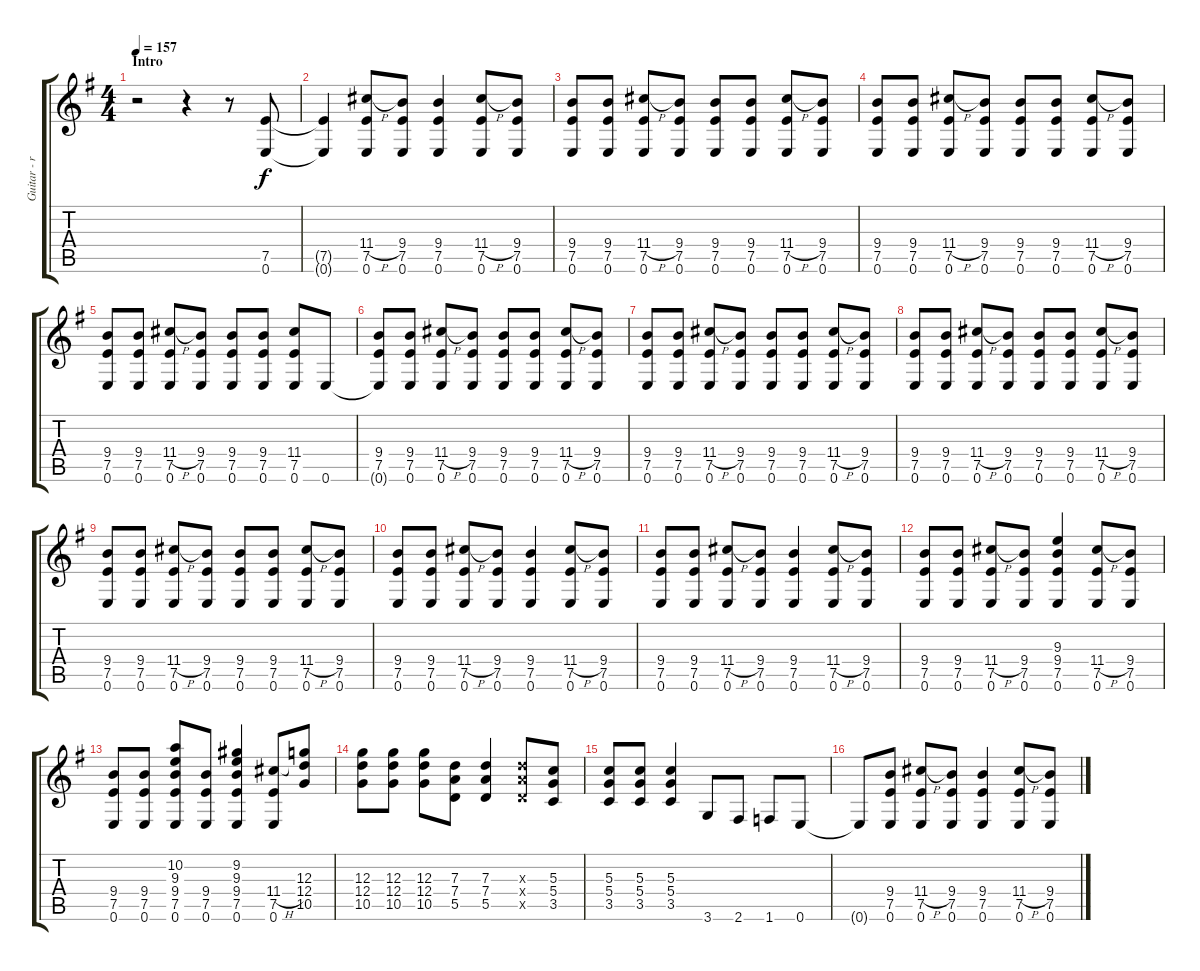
\track ("Guitar - right" "Guitar - r") {instrument overdrivenguitar}
\staff {score tabs}
\tuning (E4 B3 G3 D3 A2 E2) {hide}
\ts (4 4)
\section ("" "Intro")
\tempo 157
\clef g2
\ks g
r.2{dy f instrument overdrivenguitar} r.4 r.8 (7.5 0.6).8 |
(7.5{t} 0.6{t}).4 (11.4{h} 7.5 0.6).8 (9.4 7.5 0.6).8 (9.4 7.5 0.6).4 (11.4{h} 7.5 0.6).8 (9.4 7.5 0.6).8 |
(9.4 7.5 0.6).8 (9.4 7.5 0.6).8 (11.4{h} 7.5 0.6).8 (9.4 7.5 0.6).8 (9.4 7.5 0.6).8 (9.4 7.5 0.6).8 (11.4{h} 7.5 0.6).8 (9.4 7.5 0.6).8 |
(9.4 7.5 0.6).8 (9.4 7.5 0.6).8 (11.4{h} 7.5 0.6).8 (9.4 7.5 0.6).8 (9.4 7.5 0.6).8 (9.4 7.5 0.6).8 (11.4{h} 7.5 0.6).8 (9.4 7.5 0.6).8 |
(9.4 7.5 0.6).8 (9.4 7.5 0.6).8 (11.4{h} 7.5 0.6).8 (9.4 7.5 0.6).8 (9.4 7.5 0.6).8 (9.4 7.5 0.6).8 (11.4 7.5 0.6).8 0.6.8 |
(9.4 7.5 0.6{t}).8 (9.4 7.5 0.6).8 (11.4{h} 7.5 0.6).8 (9.4 7.5 0.6).8 (9.4 7.5 0.6).8 (9.4 7.5 0.6).8 (11.4{h} 7.5 0.6).8 (9.4 7.5 0.6).8 |
(9.4 7.5 0.6).8 (9.4 7.5 0.6).8 (11.4{h} 7.5 0.6).8 (9.4 7.5 0.6).8 (9.4 7.5 0.6).8 (9.4 7.5 0.6).8 (11.4{h} 7.5 0.6).8 (9.4 7.5 0.6).8 |
(9.4 7.5 0.6).8 (9.4 7.5 0.6).8 (11.4{h} 7.5 0.6).8 (9.4 7.5 0.6).8 (9.4 7.5 0.6).8 (9.4 7.5 0.6).8 (11.4{h} 7.5 0.6).8 (9.4 7.5 0.6).8 |
(9.4 7.5 0.6).8 (9.4 7.5 0.6).8 (11.4{h} 7.5 0.6).8 (9.4 7.5 0.6).8 (9.4 7.5 0.6).8 (9.4 7.5 0.6).8 (11.4{h} 7.5 0.6).8 (9.4 7.5 0.6).8 |
(9.4 7.5 0.6).8 (9.4 7.5 0.6).8 (11.4{h} 7.5 0.6).8 (9.4 7.5 0.6).8 (9.4 7.5 0.6).4 (11.4{h} 7.5 0.6).8 (9.4 7.5 0.6).8 |
(9.4 7.5 0.6).8 (9.4 7.5 0.6).8 (11.4{h} 7.5 0.6).8 (9.4 7.5 0.6).8 (9.4 7.5 0.6).4 (11.4{h} 7.5 0.6).8 (9.4 7.5 0.6).8 |
(9.4 7.5 0.6).8 (9.4 7.5 0.6).8 (11.4{h} 7.5 0.6).8 (9.4 7.5 0.6).8 (9.3 9.4 7.5 0.6).4 (11.4{h} 7.5 0.6).8 (9.4 7.5 0.6).8 |
(9.4 7.5 0.6).8 (9.4 7.5 0.6).8 (10.2 9.3 9.4 7.5 0.6).8 (9.4 7.5 0.6).8 (9.2 9.3 9.4 7.5 0.6).4 (11.4{h} 7.5 0.6).8 (12.3 12.4 10.5).8 |
(12.3 12.4 10.5).8 (12.3 12.4 10.5).8 (12.3 12.4 10.5).8 (7.3 7.4 5.5).8 (7.3 7.4 5.5).4 (7.3{x} 7.4{x} 5.5{x}).8 (5.3 5.4 3.5).8 |
(5.3 5.4 3.5).8 (5.3 5.4 3.5).8 (5.3 5.4 3.5).4 3.6.8 2.6.8 1.6.8 0.6.8 |
0.6{t}.8 (9.4 7.5 0.6).8 (11.4{h} 7.5 0.6).8 (9.4 7.5 0.6).8 (9.4 7.5 0.6).4 (11.4{h} 7.5 0.6).8 (9.4 7.5 0.6).8
